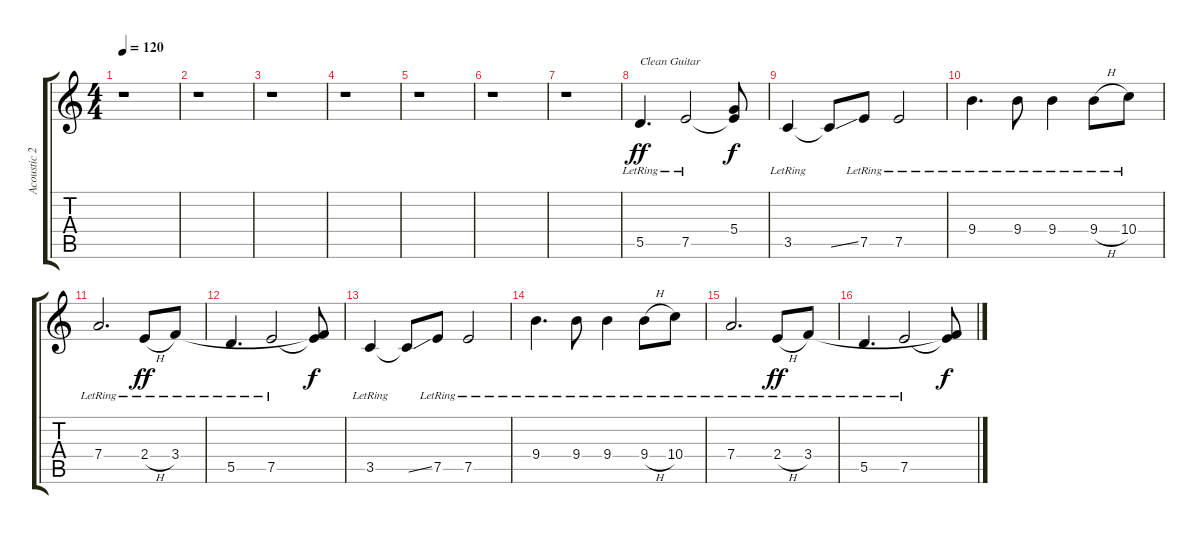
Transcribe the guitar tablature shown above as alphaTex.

\track ("Acoustic 2" "Acoustic 2") {instrument acousticguitarnylon}
\staff {score tabs}
\tuning (E4 B3 G3 D3 A2 E2) {hide}
\ts (4 4)
\tempo 120
\clef g2
\ks c
r.1{dy mf} |
r.1 |
r.1 |
r.1 |
r.1 |
r.1 |
r.1 |
5.5{lr}.4{d txt "Clean Guitar" dy ff instrument electricguitarclean} 7.5{lr}.2 (5.4 7.5{t}).8{dy f} |
3.5{lr}.4 3.5{ss t}.8 7.5{lr}.8 7.5{lr}.2 |
9.4{lr}.4{d} 9.4{lr}.8 9.4{lr}.4 9.4{h lr}.8 10.4{lr}.8 |
7.4{lr}.2{d} 2.4{h lr}.8{dy ff} 3.4{lr}.8 |
5.5{lr}.4{d} 7.5{lr}.2 (3.4{t} 7.5{t}).8{dy f} |
3.5{lr}.4 3.5{ss t}.8 7.5{lr}.8 7.5{lr}.2 |
9.4{lr}.4{d} 9.4{lr}.8 9.4{lr}.4 9.4{h lr}.8 10.4{lr}.8 |
7.4{lr}.2{d} 2.4{h lr}.8{dy ff} 3.4{lr}.8 |
5.5{lr}.4{d} 7.5{lr}.2 (3.4{t} 7.5{t}).8{dy f}
